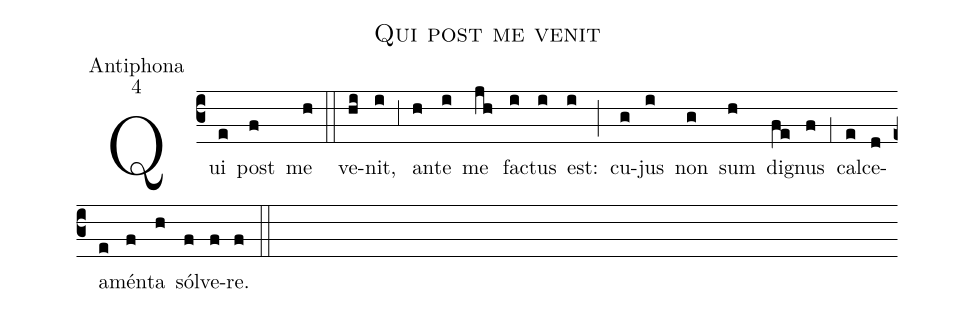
name:Qui post me venit;
office-part:Antiphona;
mode:4;
%%
(c3) Qui(e) post(f) me(h) (::) ve(hi)nit,(i) (;3) an(h)te(i) me(jh) fa(i)ctus(i) est:(i) (;) cu(g)jus(i) non(g) sum(h) di(fe)gnus(f) (;1) cal(e)ce(d)a(e)mén(f)ta(h) sól(f)ve(f)re.(f) (::)
